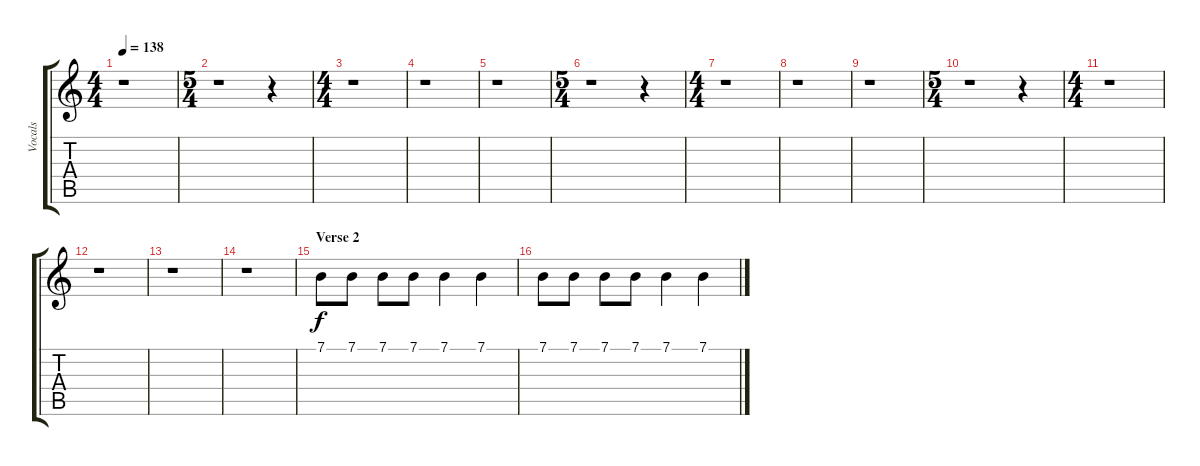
\track ("Vocals" "Vocals") {instrument oboe}
\staff {score tabs}
\tuning (E4 B3 G3 D3 A2 E2) {hide}
\ts (4 4)
\tempo 138
\clef g2
\ks c
r.1{dy f} |
\ts (5 4)
r.1 r.4 |
\ts (4 4)
r.1 |
r.1 |
r.1 |
\ts (5 4)
r.1 r.4 |
\ts (4 4)
r.1 |
r.1 |
r.1 |
\ts (5 4)
r.1 r.4 |
\ts (4 4)
r.1 |
r.1 |
r.1 |
r.1 |
\section ("" "Verse 2")
7.1.8 7.1.8 7.1.8 7.1.8 7.1.4 7.1.4 |
7.1.8 7.1.8 7.1.8 7.1.8 7.1.4 7.1.4
